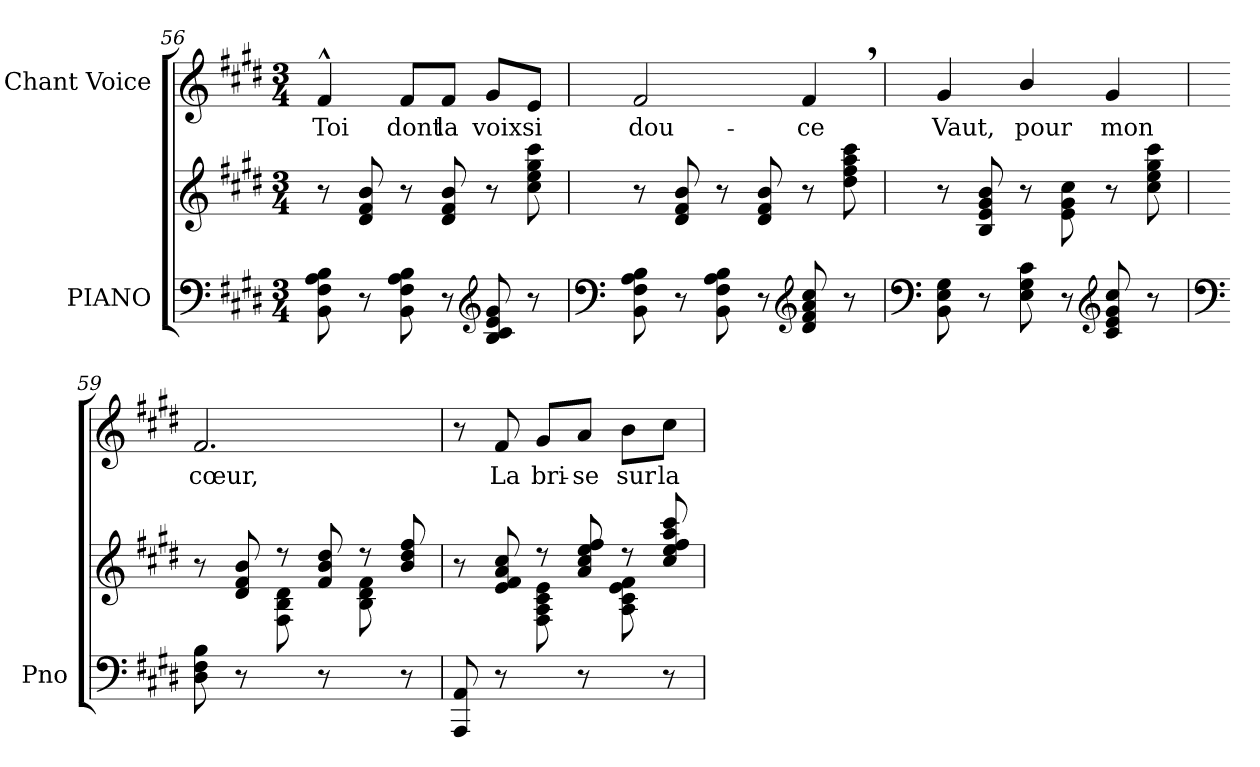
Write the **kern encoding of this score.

**kern	**kern	**kern	**text
*part2	*part2	*part1	*part1
*staff3	*staff2	*staff1	*staff1
*I"PIANO	*	*I"Chant Voice	*
*I'Pno	*	*	*
*clefF4	*clefG2	*clefG2	*
*k[f#c#g#d#]	*k[f#c#g#d#]	*k[f#c#g#d#]	*
*M3/4	*M3/4	*M3/4	*
=56	=56	=56	=56
8BB\ 8F#\ 8A\ 8B\	8r	4f#^^/	Toi
8r	8d#/ 8f#/ 8b/	.	.
8BB\ 8F#\ 8A\ 8B\	8r	8f#/L	dont
8r	8d#/ 8f#/ 8b/	8f#/J	la
*clefG2	*	*	*
8B/ 8c#/ 8e/ 8g#/	8r	8g#/L	voix
8r	8cc#\ 8ee\ 8gg#\ 8ccc#\	8e/J	si
=57	=57	=57	=57
*clefF4	*	*	*
8BB\ 8F#\ 8A\ 8B\	8r	2f#/	dou-
8r	8d#/ 8f#/ 8b/	.	.
8BB\ 8F#\ 8A\ 8B\	8r	.	.
8r	8d#/ 8f#/ 8b/	.	.
*clefG2	*	*	*
8d#/ 8f#/ 8a/ 8cc#/	8r	4f#,/	-ce
8r	8dd#\ 8ff#\ 8aa\ 8ccc#\	.	.
=58	=58	=58	=58
*clefF4	*	*	*
8BB\ 8E\ 8G#\	8r	4g#/	Vaut,
8r	8B/ 8e/ 8g#/ 8b/	.	.
8E\ 8G#\ 8c#\	8r	4b/	pour
8r	8e\ 8g#\ 8cc#\	.	.
*clefG2	*	*	*
8c#/ 8e/ 8g#/ 8cc#/	8r	4g#/	mon
8r	8cc#\ 8ee\ 8gg#\ 8ccc#\	.	.
=59	=59	=59	=59
*clefF4	*	*	*
*	*^	*	*
8D#\ 8F#\ 8B\	8r	4ryy	2.f#/	cœur,
8r	8d#/ 8f#/ 8b/	.	.	.
8ryy	8r	8F#\ 8B\ 8d#\	.	.
8r	8f#/ 8b/ 8dd#/	8ryy	.	.
8ryy	8r	8B\ 8d#\ 8f#\	.	.
8r	8b/ 8dd#/ 8ff#/	8ryy	.	.
=60	=60	=60	=60	=60
8AAA/ 8AA/	8r	4ryy	8r	.
8r	8e/ 8f#/ 8a/ 8cc#/	.	8f#/	La
8ryy	8r	8F#\ 8A\ 8c#\ 8e\	8g#/L	bri-
8r	8a/ 8cc#/ 8ee/ 8ff#/	8ryy	8a/J	-se
8ryy	8r	8A\ 8c#\ 8e\ 8f#\	8b\L	sur
8r	8cc#/ 8ee/ 8ff#/ 8aa/ 8ccc#/	8ryy	8cc#\J	la
*	*v	*v	*	*
=	=	=	=
*-	*-	*-	*-
